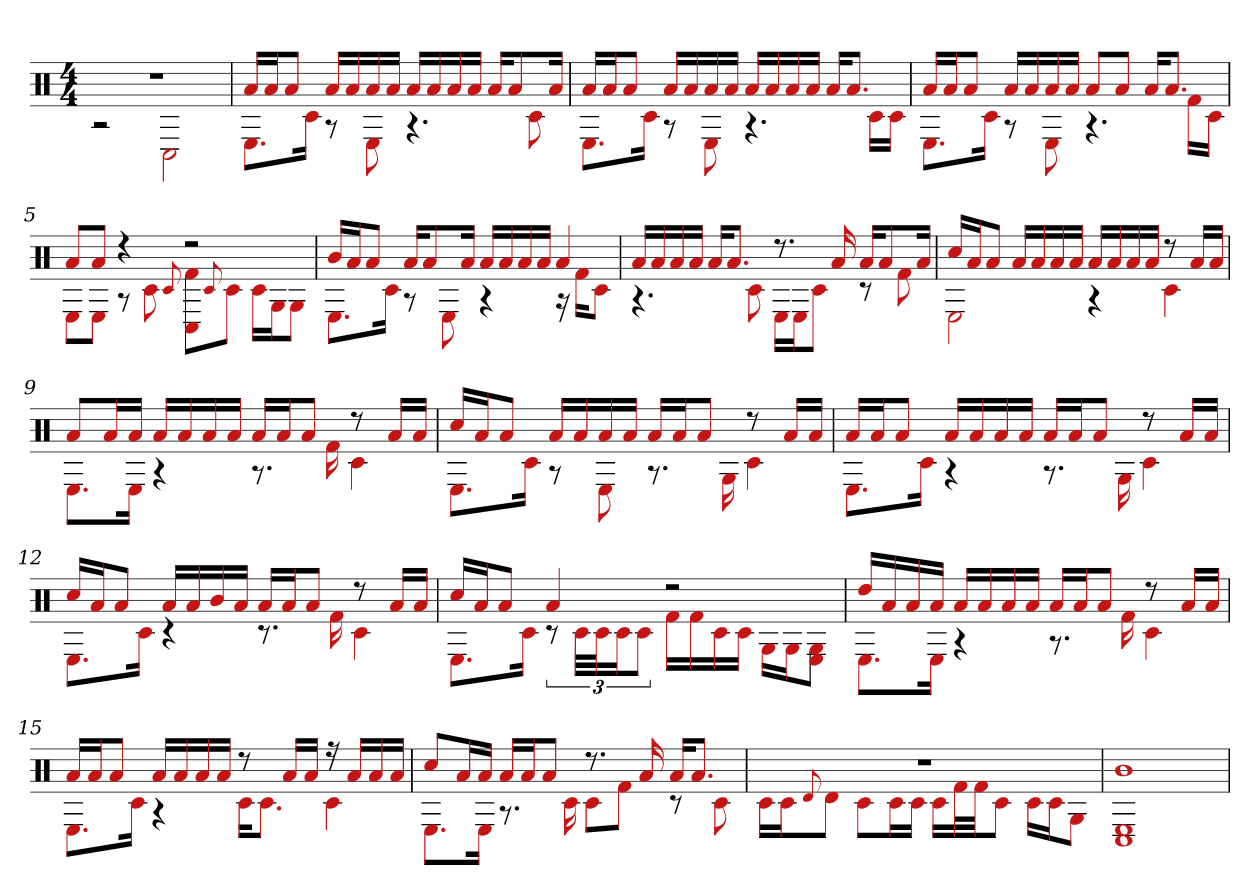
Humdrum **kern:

**kern
*part1
*staff1
*clefX
*k[]
*M4/4
=1
*^
1r	2r
.	2C#
=2	=2
16aLL	8.EL
16aJ	.
8aJ	.
.	16c#Jk
16aLL	8r
16a	.
16a	8E
16aJJ	.
16aLL	4.r
16a	.
16a	.
16aJJ	.
16aKL	.
8a	.
.	8c#
16aJk	.
=3	=3
16aLL	8.EL
16aJ	.
8aJ	.
.	16c#Jk
16aLL	8r
16a	.
16a	8E
16aJJ	.
16aLL	4.r
16a	.
16a	.
16aJJ	.
16aKL	.
8.aJ	.
.	16c#LL
.	16c#JJ
=4	=4
16aLL	8.EL
16aJ	.
8aJ	.
.	16c#Jk
16aLL	8r
16a	.
16a	8E
16aJJ	.
8aL	4.r
8aJ	.
16aKL	.
8.aJ	.
.	16f#LL
.	16c#JJ
=5	=5
8aL	8EL
8aJ	8EJ
4r	8r
.	8c#
.	8qqc#
2r	8C# 8f#L
.	8qqc#
.	8c#J
.	16c#LL
.	16GJ
.	8GJ
=6	=6
16bLL	8.EL
16aJ	.
8aJ	.
.	16c#Jk
16aKL	8r
8a	.
.	8E
16aJk	.
16aLL	4r
16a	.
16a	.
16aJJ	.
4a	16r
.	16f#KL
.	8c#J
=7	=7
16aLL	4.r
16a	.
16a	.
16aJJ	.
16aKL	.
8.aJ	.
.	8c#
8.r	16ELL
.	16EJ
.	8c#J
16a	.
16aKL	8r
8a	.
.	8f#
16aJk	.
=8	=8
16cc#LL	2E
16aJ	.
8aJ	.
16aLL	.
16a	.
16a	.
16aJJ	.
16aLL	4r
16a	.
16a	.
16aJJ	.
8r	4c#
16aLL	.
16aJJ	.
=9	=9
8aL	8.EL
16aL	.
16aJJ	16EJk
16aLL	4r
16a	.
16a	.
16aJJ	.
16aLL	8.r
16aJ	.
8aJ	.
.	16f#
8r	4c#
16aLL	.
16aJJ	.
=10	=10
16cc#LL	8.EL
16aJ	.
8aJ	.
.	16c#Jk
16aLL	8r
16a	.
16a	8E
16aJJ	.
16aLL	8.r
16aJ	.
8aJ	.
.	16G
8r	4c#
16aLL	.
16aJJ	.
=11	=11
16aLL	8.EL
16aJ	.
8aJ	.
.	16c#Jk
16aLL	4r
16a	.
16a	.
16aJJ	.
16aLL	8.r
16aJ	.
8aJ	.
.	16G
8r	4c#
16aLL	.
16aJJ	.
=12	=12
16cc#LL	8.EL
16aJ	.
8aJ	.
.	16c#Jk
16aLL	4r
16a	.
16b	.
16aJJ	.
16aLL	8.r
16aJ	.
8aJ	.
.	16f#
8r	4c#
16aLL	.
16aJJ	.
=13	=13
16cc#LL	8.EL
16aJ	.
8aJ	.
.	16c#Jk
4a	12r
.	48c#LLL
.	48c#J
.	24c#J
.	12c#J
2r	16f#LL
.	16f#
.	16c#
.	16c#JJ
.	16GLL
.	16GJ
.	8G 8EJ
=14	=14
16ddLL	8.EL
16a	.
16a	.
16aJJ	16EJk
16aLL	4r
16a	.
16a	.
16aJJ	.
16aLL	8.r
16aJ	.
8aJ	.
.	16f#
8r	4c#
16aLL	.
16aJJ	.
=15	=15
16aLL	8.EL
16aJ	.
8aJ	.
.	16c#Jk
16aLL	4r
16a	.
16a	.
16aJJ	.
8r	16c#KL
.	8.c#J
16aLL	.
16aJJ	.
16r	4c#
16aLL	.
16a	.
16aJJ	.
=16	=16
8cc#L	8.EL
16aL	.
16aJJ	16EJk
16aLL	8.r
16aJ	.
8aJ	.
.	16c#
8.r	8c#L
.	8f#J
16a	.
16aKL	8r
8.aJ	.
.	8c#
=17	=17
1r	16c#LL
.	16c#J
.	8qqd
.	8dJ
.	8c#L
.	16c#L
.	16c#JJ
.	16c#LL
.	32f#L
.	32f#JJ
.	8c#J
.	16c#LL
.	16c#J
.	8GJ
=18	=18
1b	1E 1C#
*v	*v
=
*-
